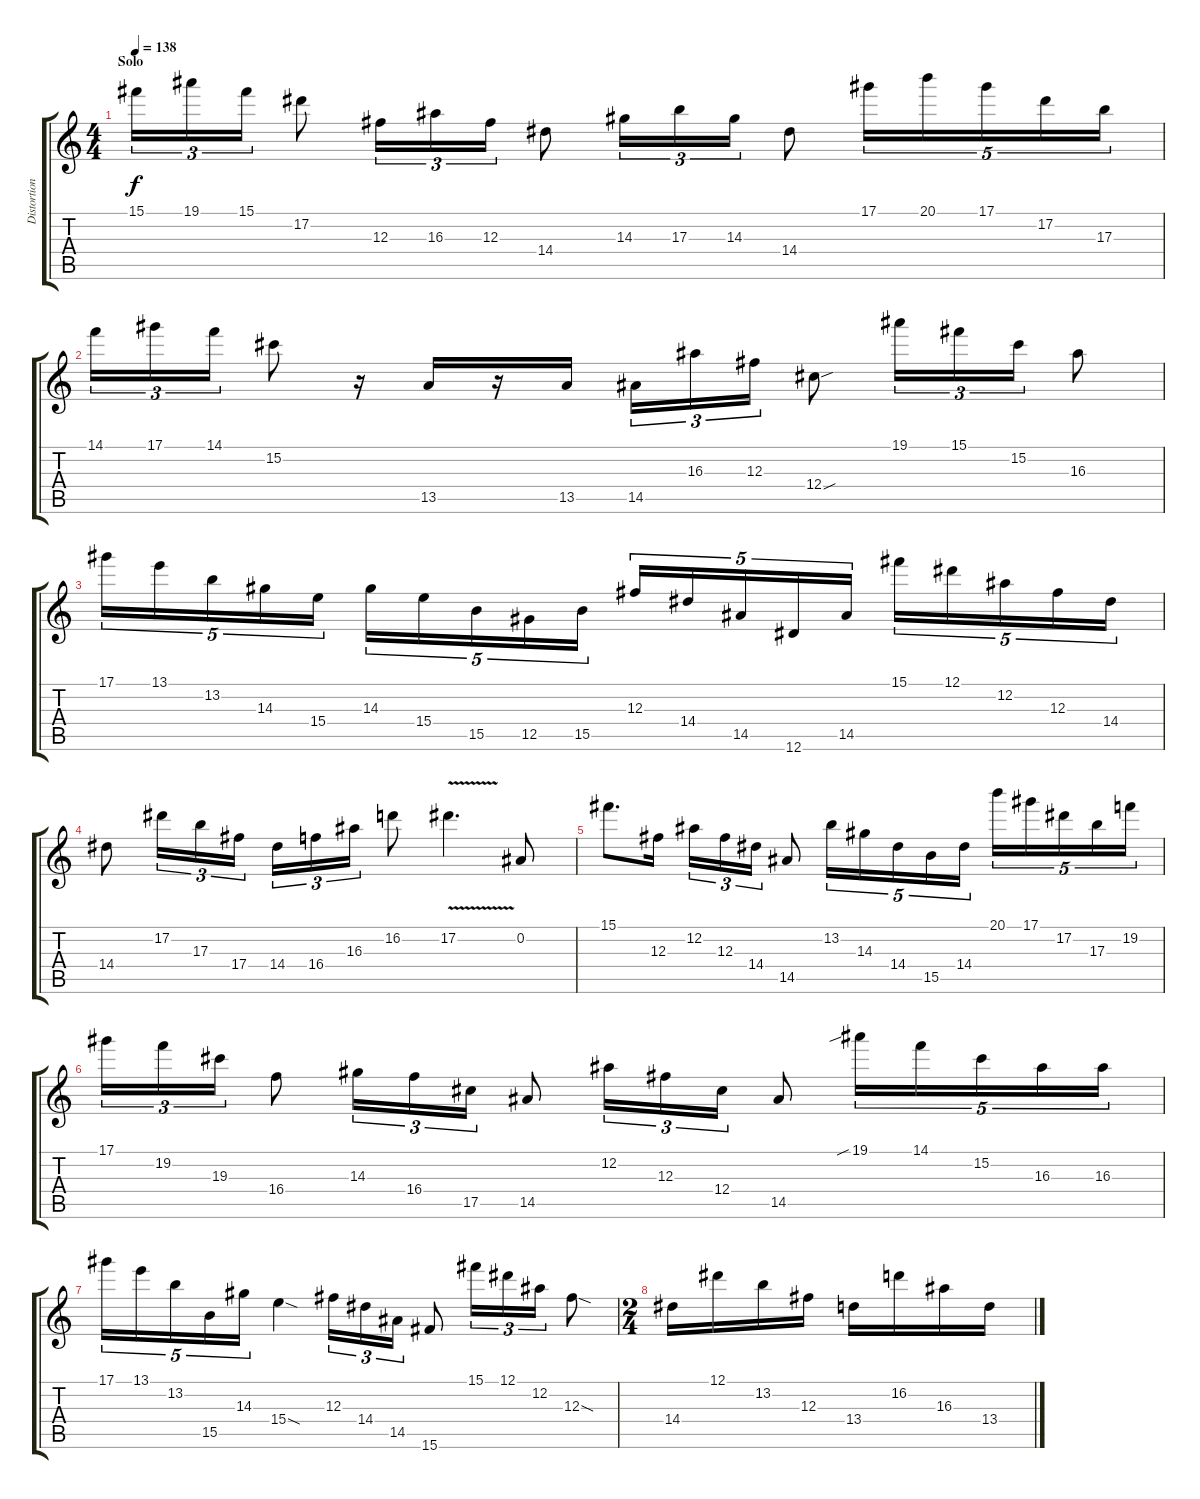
\track ("Distortion guitar 1" "Distortion") {instrument distortionguitar}
\staff {score tabs}
\tuning (Eb4 Bb3 Gb3 Db3 Ab2 Eb2) {hide}
\ts (4 4)
\section ("" "Solo")
\tempo 138
\clef g2
\ks c
15.1.16{tu (3 2) dy f volume 16} 19.1.16{tu (3 2)} 15.1.16{tu (3 2)} 17.2.8 12.3.16{tu (3 2)} 16.3.16{tu (3 2)} 12.3.16{tu (3 2)} 14.4.8 14.3.16{tu (3 2)} 17.3.16{tu (3 2)} 14.3.16{tu (3 2)} 14.4.8 17.1.16{tu (5 4)} 20.1.16{tu (5 4)} 17.1.16{tu (5 4)} 17.2.16{tu (5 4)} 17.3.16{tu (5 4)} |
14.1.16{tu (3 2)} 17.1.16{tu (3 2)} 14.1.16{tu (3 2)} 15.2.8 r.16 13.5.16 r.16 13.5.16 14.5.16{tu (3 2)} 16.3.16{tu (3 2)} 12.3.16{tu (3 2)} 12.4{sou}.8 19.1.16{tu (3 2)} 15.1.16{tu (3 2)} 15.2.16{tu (3 2)} 16.3.8 |
17.1.16{tu (5 4)} 13.1.16{tu (5 4)} 13.2.16{tu (5 4)} 14.3.16{tu (5 4)} 15.4.16{tu (5 4)} 14.3.16{tu (5 4)} 15.4.16{tu (5 4)} 15.5.16{tu (5 4)} 12.5.16{tu (5 4)} 15.5.16{tu (5 4)} 12.3.16{tu (5 4)} 14.4.16{tu (5 4)} 14.5.16{tu (5 4)} 12.6.16{tu (5 4)} 14.5.16{tu (5 4)} 15.1.16{tu (5 4)} 12.1.16{tu (5 4)} 12.2.16{tu (5 4)} 12.3.16{tu (5 4)} 14.4.16{tu (5 4)} |
14.4.8 17.2.16{tu (3 2)} 17.3.16{tu (3 2)} 17.4.16{tu (3 2)} 14.4.16{tu (3 2)} 16.4.16{tu (3 2)} 16.3.16{tu (3 2)} 16.2.8 17.2{v}.4{d} 0.2.8 |
15.1.8{d} 12.3.16 12.2.16{tu (3 2)} 12.3.16{tu (3 2)} 14.4.16{tu (3 2)} 14.5.8 13.2.16{tu (5 4)} 14.3.16{tu (5 4)} 14.4.16{tu (5 4)} 15.5.16{tu (5 4)} 14.4.16{tu (5 4)} 20.1.16{tu (5 4)} 17.1.16{tu (5 4)} 17.2.16{tu (5 4)} 17.3.16{tu (5 4)} 19.2.16{tu (5 4)} |
17.1.16{tu (3 2)} 19.2.16{tu (3 2)} 19.3.16{tu (3 2)} 16.4.8 14.3.16{tu (3 2)} 16.4.16{tu (3 2)} 17.5.16{tu (3 2)} 14.5.8 12.2.16{tu (3 2)} 12.3.16{tu (3 2)} 12.4.16{tu (3 2)} 14.5.8 19.1{sib}.16{tu (5 4)} 14.1.16{tu (5 4)} 15.2.16{tu (5 4)} 16.3.16{tu (5 4)} 16.3.16{tu (5 4)} |
17.1.16{tu (5 4)} 13.1.16{tu (5 4)} 13.2.16{tu (5 4)} 15.5.16{tu (5 4)} 14.3.16{tu (5 4)} 15.4{sod}.4 12.3.16{tu (3 2)} 14.4.16{tu (3 2)} 14.5.16{tu (3 2)} 15.6.8 15.1.16{tu (3 2)} 12.1.16{tu (3 2)} 12.2.16{tu (3 2)} 12.3{sod}.8 |
\ts (2 4)
14.4.16 12.1.16 13.2.16 12.3.16 13.4.16 16.2.16 16.3.16 13.4.16
